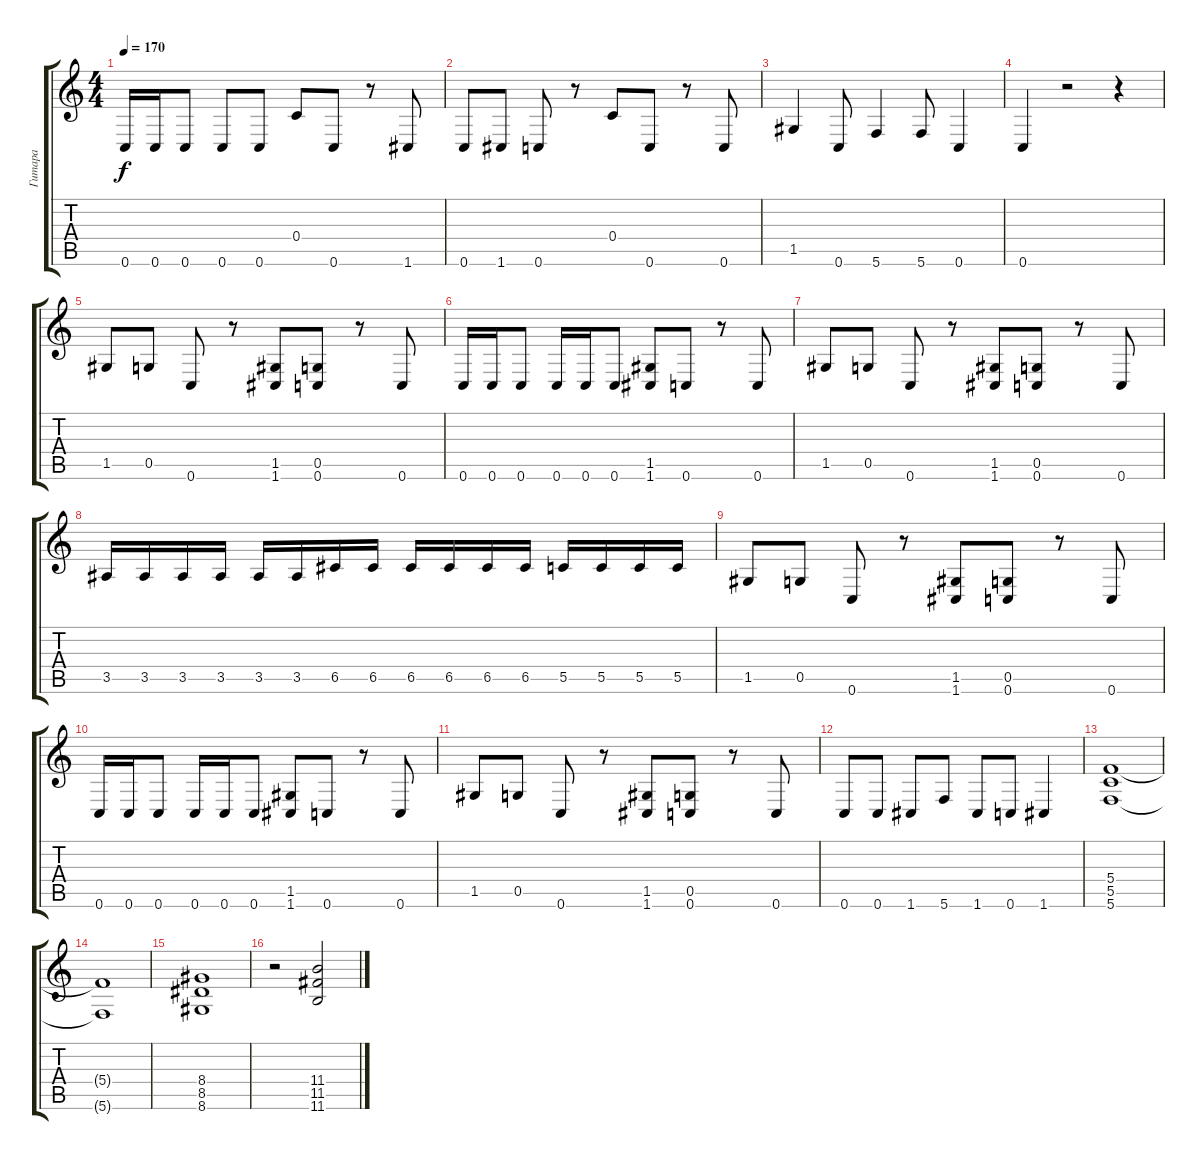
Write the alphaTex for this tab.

\track ("Гитара" "Гитара") {instrument distortionguitar}
\staff {score tabs}
\tuning (D4 A3 F3 C3 G2 C2) {hide}
\ts (4 4)
\tempo 170
\clef g2
\ks c
0.6.16{dy f} 0.6.16 0.6.8 0.6.8 0.6.8 0.4.8 0.6.8 r.8 1.6.8 |
0.6.8 1.6.8 0.6.8 r.8 0.4.8 0.6.8 r.8 0.6.8 |
1.5.4 0.6.8 5.6.4 5.6.8 0.6.4 |
0.6.4 r.2 r.4 |
1.5.8 0.5.8 0.6.8 r.8 (1.5 1.6).8 (0.5 0.6).8 r.8 0.6.8 |
0.6.16 0.6.16 0.6.8 0.6.16 0.6.16 0.6.8 (1.5 1.6).8 0.6.8 r.8 0.6.8 |
1.5.8 0.5.8 0.6.8 r.8 (1.5 1.6).8 (0.5 0.6).8 r.8 0.6.8 |
3.5.16 3.5.16 3.5.16 3.5.16 3.5.16 3.5.16 6.5.16 6.5.16 6.5.16 6.5.16 6.5.16 6.5.16 5.5.16 5.5.16 5.5.16 5.5.16 |
1.5.8 0.5.8 0.6.8 r.8 (1.5 1.6).8 (0.5 0.6).8 r.8 0.6.8 |
0.6.16 0.6.16 0.6.8 0.6.16 0.6.16 0.6.8 (1.5 1.6).8 0.6.8 r.8 0.6.8 |
1.5.8 0.5.8 0.6.8 r.8 (1.5 1.6).8 (0.5 0.6).8 r.8 0.6.8 |
0.6.8 0.6.8 1.6.8 5.6.8 1.6.8 0.6.8 1.6.4 |
(5.4 5.5 5.6).1 |
(5.4{t} 5.6{t}).1 |
(8.4 8.5 8.6).1 |
r.2 (11.4 11.5 11.6).2
